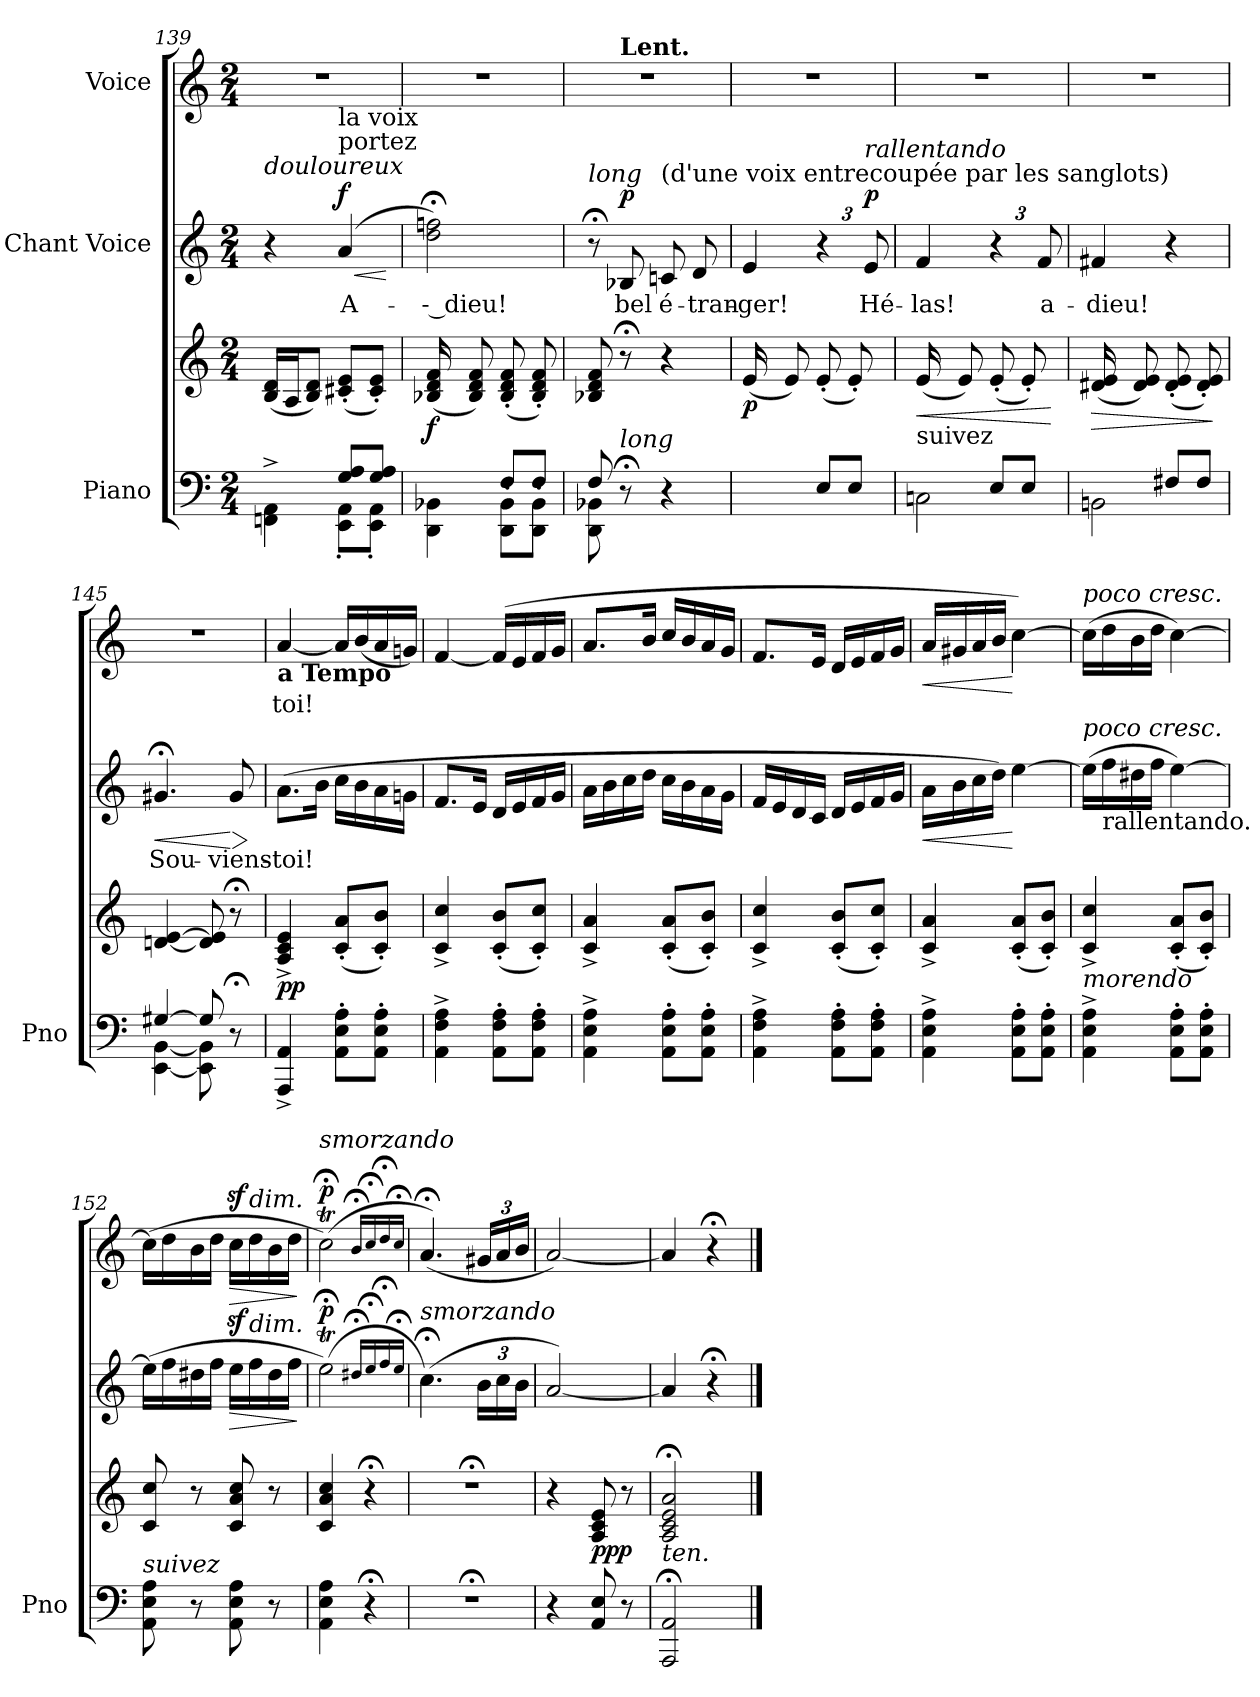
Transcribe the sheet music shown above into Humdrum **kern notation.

**kern	**kern	**dynam	**kern	**text	**dynam	**kern	**text	**dynam
*part3	*part3	*part3	*part2	*part2	*part2	*part1	*part1	*part1
*staff4	*staff3	*staff3/4	*staff2	*staff2	*staff2	*staff1	*staff1	*staff1
*I"Piano	*	*	*I"Chant Voice	*	*	*I"Voice	*	*
*I'Pno	*	*	*	*	*	*	*	*
*clefF4	*clefG2	*	*clefG2	*	*	*clefG2	*	*
*k[]	*k[]	*	*k[]	*	*	*k[]	*	*
*M2/4	*M2/4	*	*M2/4	*	*	*M2/4	*	*
=139	=139	=139	=139	=139	=139	=139	=139	=139
*^	*	*	*	*	*	*	*	*
!	!	!	!	!LO:TX:a:i:t=douloureux	!	!	!	!	!
4ryy	4FFn\^ 4AA\^	(>16B/ 16d/LL	.	4r	.	.	2r	.	.
.	.	16A/J	.	.	.	.	.	.	.
.	.	8B/ 8d/J)	.	.	.	.	.	.	.
!	!	!	!	!LO:TX:a:t=portez	!	!	!	!	!
!	!	!	!	!LO:TX:a:t=la voix	!	!	!	!	!
!	!	!	!	!	!LO:LY:b	!LO:HP:b	!	!	!
!	!	!	!	!	!	!LO:DY:n=1:b	!	!	!
8G/ 8A/L	8EE\' 8AA\'L	(>8c#X/' 8e/'L	.	(>4a/	-A-	< f	.	.	.
8G/ 8A/J	8EE\' 8AA\'J	8c#/' 8e/'J)	.	.	.	.	.	.	.
*v	*v	*	*	*	*	*	*	*	*
.	.	.	.	.	[	.	.	.
!!LO:PB:g=z
=140	=140	=140	=140	=140	=140	=140	=140	=140
*^	*	*	*	*	*	*	*	*
*	*^	*	*	*	*	*	*	*	*
!	!	!	!	!LO:DY:b	!	!LO:LY:b	!	!	!	!
16ryy	4ryy	4DD\ 4BB-X\	(>16B-X/ 16d/ 16f/LL	f	2dd\;< 2ffn\;<)	-- dieu!	.	2r	.	.
16F/J	.	.	16ryy	.	.	.	.	.	.	.
4.ryy	.	.	8B-/ 8d/ 8f/J)	.	.	.	.	.	.	.
.	8F/L	8DD\' 8BB-\'L	(>8B-/' 8d/' 8f/'L	.	.	.	.	.	.	.
.	8F/J	8DD\' 8BB-\'J	8B-/' 8d/' 8f/'J)	.	.	.	.	.	.	.
=141	=141	=141	=141	=141	=141	=141	=141	=141	=141	=141
!	!	!	!	!	!LO:TX:a:i:t=long	!	!	!	!	!
*	*v	*v	*	*	*	*	*	*^	*	*
8F/	8DD\ 8BB-X\	8B-X/ 8d/ 8f/	.	8r;<	.	.	2r	8ryy	.	.
!	!	!	!	!	!	!	!	!LO:TX:a:B:t=Lent.	!	!
!LO:TX:a:i:t=long	!	!	!	!	!	!	!	!	!	!
!	!	!	!	!	!LO:LY:b	!LO:DY:a	!	!	!	!
8r;<	4.ryy	8r;<	.	8B-X/	bel	p	.	4.ryy	.	.
!	!	!	!	!LO:TX:a:t=(d'une voix entrecoupée par les sanglots)	!	!	!	!	!	!
!	!	!	!	!	!LO:LY:b	!	!	!	!	!
4r	.	4r	.	8cn/	é-	.	.	.	.	.
!	!	!	!	!	!LO:LY:b	!	!	!	!	!
.	.	.	.	8d/	-tran-	.	.	.	.	.
=142	=142	=142	=142	=142	=142	=142	=142	=142	=142	=142
!	!	!	!	!	!	!	!LO:TX:b:B:t=a Tempo.	!	!	!
!	!	!	!LO:DY:b	!	!LO:LY:b	!	!	!	!	!
*	*	*	*	*	*	*	*v	*v	*	*
16ryy	4ryy	(>16e/LL	p	4e/	-ger!	.	2r	.	.
16E/J	.	16ryy	.	.	.	.	.	.	.
4.ryy	.	8e/J)	.	.	.	.	.	.	.
*	*	*	*	*Xbrackettup	*	*	*	*	*
.	8E/L	(>8e'/L	.	6r	.	.	.	.	.
.	8E/J	8e'/J)	.	.	.	.	.	.	.
!	!	!	!	!LO:TX:a:i:t=rallentando	!	!	!	!	!
!	!	!	!	!	!LO:LY:b	!LO:DY:a	!	!	!
.	.	.	.	12e/	Hé-	p	.	.	.
=143	=143	=143	=143	=143	=143	=143	=143	=143	=143
*	*^	*	*	*	*	*	*	*	*
!	!	!	!LO:TX:b:t=suivez	!	!	!	!	!	!	!
!	!	!	!	!LO:HP:b	!	!LO:LY:b	!	!	!	!
16ryy	4ryy	2Cn\	(>16e/LL	<	4f/	-las!	.	2r	.	.
16E/J	.	.	16ryy	.	.	.	.	.	.	.
4.ryy	.	.	8e/J)	.	.	.	.	.	.	.
.	8E/L	.	(>8e'/L	.	6r	.	.	.	.	.
.	8E/J	.	8e'/J)	.	.	.	.	.	.	.
!	!	!	!	!	!	!LO:LY:b	!	!	!	!
.	.	.	.	.	12f/	a-	.	.	.	.
*v	*v	*v	*	*	*	*	*	*	*	*
.	.	[	.	.	.	.	.	.
=144	=144	=144	=144	=144	=144	=144	=144	=144
*^	*	*	*	*	*	*	*	*
*	*^	*	*	*	*	*	*	*	*
!	!	!	!	!LO:HP:b	!	!LO:LY:b	!	!	!	!
16ryy	4ryy	2BBn\	(>16d#X/ 16e/LL	>	4f#X/	-dieu!	.	2r	.	.
16F#X/J	.	.	16ryy	.	.	.	.	.	.	.
4.ryy	.	.	8d#/ 8e/J)	.	.	.	.	.	.	.
.	8F#X/L	.	(>8d#/' 8e/'L	.	4r	.	.	.	.	.
.	8F#/J	.	8d#/' 8e/'J)	.	.	.	.	.	.	.
*v	*v	*v	*	*	*	*	*	*	*	*
.	.	]	.	.	.	.	.	.
=145	=145	=145	=145	=145	=145	=145	=145	=145
*^	*	*	*	*	*	*	*	*
!	!	!	!	!	!LO:LY:b	!LO:HP:b	!	!	!
[4G#X/	[4EE\ [4BB\	[4dn/ [4e/	.	4.g#X;</	Sou-	<	2r	.	.
8G#/]	8EE\] 8BB\]	8d/] 8e/]	.	.	.	.	.	.	.
!	!	!	!	!	!LO:LY:b	!LO:HP:n=1:b	!	!	!
8r;<	8ryy	8r;<	.	8g#/	-viens-	[ >	.	.	.
*v	*v	*	*	*	*	*	*	*	*
.	.	.	.	.	]	.	.	.
!!LO:LB:g=z
=146	=146	=146	=146	=146	=146	=146	=146	=146
!	!	!	!	!	!	!LO:TX:b:B:t=a Tempo	!	!
!	!	!LO:DY:b	!	!LO:LY:b	!LO:DY:a	!	!LO:LY:b	!
!	!	!	!	!	!LO:DY:n=1:a	!	!	!LO:DY:a
!	!	!	!	!	!	!	!	!LO:DY:n=1:a
4AAA/^ 4AA/^	4A/^ 4c/^ 4e/^	pp	(>8.a\L	-toi!	pp other-dynamics	[4a/	toi!	pp other-dynamics
.	.	.	16b\Jk	.	.	.	.	.
8AA\' 8E\' 8A\'L	(>8c/' 8a/'L	.	16cc\LL	.	.	16a/LL]	.	.
.	.	.	16b\	.	.	(<16b/	.	.
8AA\' 8E\' 8A\'J	8c/' 8b/'J)	.	16a\	.	.	16a/	.	.
.	.	.	16gn\JJ	.	.	16gn/JJ)	.	.
=147	=147	=147	=147	=147	=147	=147	=147	=147
4AA\^ 4F\^ 4A\^	4c/^ 4cc/^	.	8.f/L	.	.	[4f/	.	.
.	.	.	16e/Jk	.	.	.	.	.
8AA\' 8F\' 8A\'L	(>8c/' 8b/'L	.	16d/LL	.	.	(>16f/LL]	.	.
.	.	.	16e/	.	.	16e/	.	.
8AA\' 8F\' 8A\'J	8c/' 8cc/'J)	.	16f/	.	.	16f/	.	.
.	.	.	16g/JJ	.	.	16g/JJ	.	.
=148	=148	=148	=148	=148	=148	=148	=148	=148
4AA\^ 4E\^ 4A\^	4c/^ 4a/^	.	16a\LL	.	.	8.a/L	.	.
.	.	.	16b\	.	.	.	.	.
.	.	.	16cc\	.	.	.	.	.
.	.	.	16dd\JJ	.	.	16b/Jk	.	.
8AA\' 8E\' 8A\'L	(>8c/' 8a/'L	.	16cc\LL	.	.	16cc/LL	.	.
.	.	.	16b\	.	.	16b/	.	.
8AA\' 8E\' 8A\'J	8c/' 8b/'J)	.	16a\	.	.	16a/	.	.
.	.	.	16g\JJ	.	.	16g/JJ	.	.
=149	=149	=149	=149	=149	=149	=149	=149	=149
4AA\^ 4F\^ 4A\^	4c/^ 4cc/^	.	16f/LL	.	.	8.f/L	.	.
.	.	.	16e/	.	.	.	.	.
.	.	.	16d/	.	.	.	.	.
.	.	.	16c/JJ	.	.	16e/Jk	.	.
8AA\' 8F\' 8A\'L	(>8c/' 8b/'L	.	16d/LL	.	.	16d/LL	.	.
.	.	.	16e/	.	.	16e/	.	.
8AA\' 8F\' 8A\'J	8c/' 8cc/'J)	.	16f/	.	.	16f/	.	.
.	.	.	16g/JJ	.	.	16g/JJ	.	.
=150	=150	=150	=150	=150	=150	=150	=150	=150
!	!	!	!	!	!LO:HP:b	!	!	!LO:HP:b
4AA\^ 4E\^ 4A\^	4c/^ 4a/^	.	16a\LL	.	<	16a/LL	.	<
.	.	.	16b\	.	.	16g#X/	.	.
.	.	.	16cc\	.	.	16a/	.	.
.	.	.	16dd\JJ)	.	.	16b/JJ	.	.
8AA\' 8E\' 8A\'L	(>8c/' 8a/'L	.	[4ee\	.	[	[4cc\)	.	[
8AA\' 8E\' 8A\'J	8c/' 8b/'J)	.	.	.	.	.	.	.
!!LO:LB:g=z
=151	=151	=151	=151	=151	=151	=151	=151	=151
!	!	!	!	!	!	!LO:TX:a:i:t=poco cresc.	!	!
!	!	!	!LO:TX:a:i:t=poco cresc.	!	!	!	!	!
!LO:TX:a:i:t=morendo	!	!	!	!	!	!	!	!
4AA\^ 4E\^ 4A\^	4c/^ 4cc/^	.	(>16ee\LL]	.	.	(>16cc\LL]	.	.
!	!	!	!LO:TX:b:t=rallentando.	!	!	!	!	!
.	.	.	16ff\	.	.	16dd\	.	.
.	.	.	16dd#X\	.	.	16b\	.	.
.	.	.	16ff\JJ	.	.	16dd\JJ	.	.
8AA\' 8E\' 8A\'L	(>8c/' 8a/'L	.	[4ee\)	.	.	[4cc\)	.	.
8AA\' 8E\' 8A\'J	8c/' 8b/'J)	.	.	.	.	.	.	.
=152	=152	=152	=152	=152	=152	=152	=152	=152
!LO:TX:a:i:t=suivez	!	!	!	!	!	!	!	!
8AA\ 8E\ 8A\	8c/ 8cc/	.	(>16ee\LL]	.	.	(>16cc\LL]	.	.
.	.	.	16ff\	.	.	16dd\	.	.
8r	8r	.	16dd#X\	.	.	16b\	.	.
.	.	.	16ff\JJ	.	.	16dd\JJ	.	.
!	!	!	!	!	!LO:HP:b	!	!	!LO:HP:b
8AA\ 8E\ 8A\	8c/ 8a/ 8cc/	.	16eez>\LL	.	>	16ccz>\LL	.	>
!	!	!	!	!	!	!LO:TX:a:i:t=dim.	!	!
!	!	!	!LO:TX:a:i:t=dim.	!	!	!	!	!
.	.	.	16ff\	.	.	16dd\	.	.
8r	8r	.	16dd#\	.	.	16b\	.	.
.	.	.	16ff\JJ	.	.	16dd\JJ	.	.
.	.	.	.	.	]	.	.	]
=153	=153	=153	=153	=153	=153	=153	=153	=153
!	!	!	!	!	!	!LO:TX:a:i:t=smorzando	!	!
!	!	!	!	!	!LO:DY:a	!	!	!LO:DY:a
4AA\ 4E\ 4A\	4c/ 4a/ 4cc/	.	(<2ee;<t\)	.	p	(<2cc;<T\)	.	p
4r;<	4r;<	.	.	.	.	.	.	.
.	.	.	16qdd#X;</LL	.	.	16qb;</LL	.	.
.	.	.	16qee;</	.	.	16qcc;</	.	.
.	.	.	16qff;</	.	.	16qdd;</	.	.
.	.	.	16qee;</JJ	.	.	16qcc;</JJ	.	.
=154	=154	=154	=154	=154	=154	=154	=154	=154
!	!	!	!LO:TX:a:i:t=smorzando	!	!	!	!	!
2r;<	2r;<	.	(>4.cc;<\)	.	.	(<4.a;</)	.	.
*	*	*	*	*	*	*Xbrackettup	*	*
.	.	.	24b\LL	.	.	24g#X/LL	.	.
.	.	.	24cc\	.	.	24a/	.	.
.	.	.	24b\JJ	.	.	24b/JJ	.	.
=155	=155	=155	=155	=155	=155	=155	=155	=155
4r	4r	.	[2a/)	.	.	[2a/)	.	.
!	!	!LO:DY:b	!	!	!	!	!	!
8AA/ 8E/	8A/ 8c/ 8e/	ppp	.	.	.	.	.	.
8r	8r	.	.	.	.	.	.	.
=156	=156	=156	=156	=156	=156	=156	=156	=156
!	!LO:TX:b:i:t=ten.	!	!	!	!	!	!	!
2AAA/; 2AA/;	2A/;< 2c/;< 2e/;< 2a/;<	.	4a/]	.	.	4a/]	.	.
.	.	.	4r;<	.	.	4r;<	.	.
==	==	==	==	==	==	==	==	==
*-	*-	*-	*-	*-	*-	*-	*-	*-
